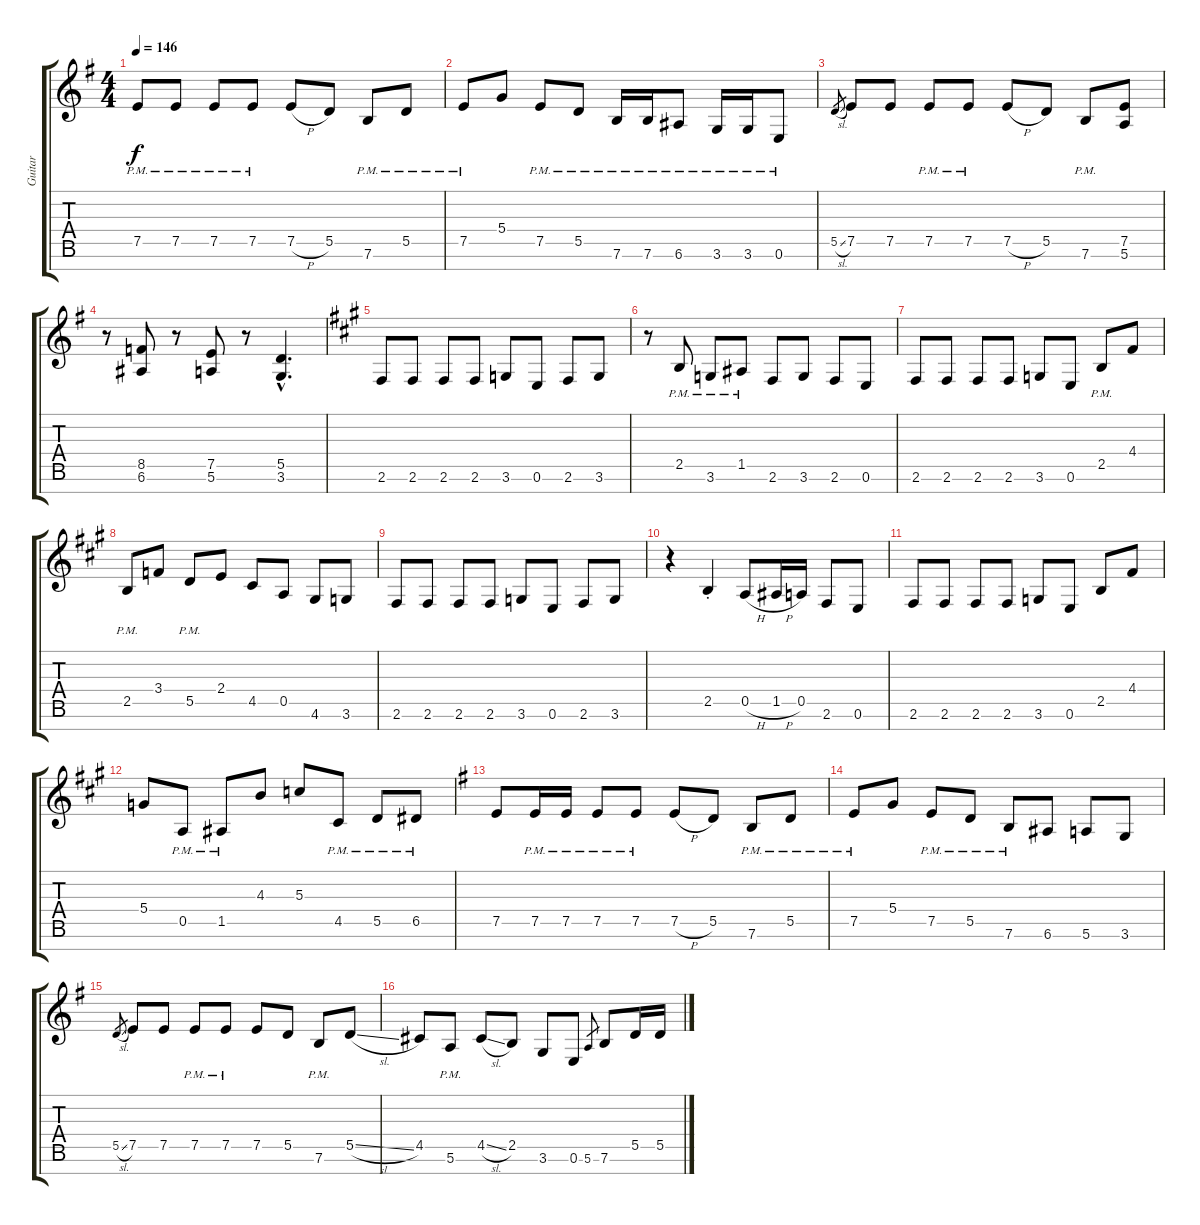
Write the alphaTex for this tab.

\track ("Guitar" "Guitar") {instrument distortionguitar}
\staff {score tabs}
\tuning (E4 B3 G3 D3 A2 E2 B1) {hide}
\ts (4 4)
\tempo 146
\clef g2
\ks g
7.5{pm}.8{dy f} 7.5{pm}.8 7.5{pm}.8 7.5{pm}.8 7.5{h}.8 5.5.8 7.6{pm}.8 5.5{pm}.8 |
7.5{pm}.8 5.4.8 7.5{pm}.8 5.5{pm}.8 7.6{pm}.16 7.6{pm}.16 6.6{pm}.8 3.6{pm}.16 3.6{pm}.16 0.6{pm}.8 |
5.5{sl}.8{gr} 7.5.8 7.5.8 7.5{pm}.8 7.5{pm}.8 7.5{h}.8 5.5.8 7.6{pm}.8 (7.5 5.6).8 |
r.8 (8.5 6.6).8 r.8 (7.5 5.6).8 r.8 (5.5{hac} 3.6{hac}).4{d} |
\ks a
2.6.8 2.6.8 2.6.8 2.6.8 3.6.8 0.6.8 2.6.8 3.6.8 |
r.8 2.5{pm}.8 3.6{pm}.8 1.5{pm}.8 2.6.8 3.6.8 2.6.8 0.6.8 |
2.6.8 2.6.8 2.6.8 2.6.8 3.6.8 0.6.8 2.5{pm}.8 4.4.8 |
2.5{pm}.8 3.4.8 5.5{pm}.8 2.4.8 4.5.8 0.5.8 4.6.8 3.6.8 |
2.6.8 2.6.8 2.6.8 2.6.8 3.6.8 0.6.8 2.6.8 3.6.8 |
r.4 2.5{st}.4 0.5{h}.8 1.5{h}.16 0.5.16 2.6.8 0.6.8 |
2.6.8 2.6.8 2.6.8 2.6.8 3.6.8 0.6.8 2.5.8 4.4.8 |
5.4.8 0.5{pm}.8 1.5{pm}.8 4.3.8 5.3.8 4.5{pm}.8 5.5{pm}.8 6.5{pm}.8 |
\ks g
7.5.8{volume 10 instrument distortionguitar} 7.5{pm}.16 7.5{pm}.16 7.5{pm}.8 7.5{pm}.8 7.5{h}.8 5.5.8 7.6{pm}.8 5.5{pm}.8 |
7.5{pm}.8 5.4.8 7.5{pm}.8 5.5{pm}.8 7.6{pm}.8 6.6.8 5.6.8 3.6.8 |
5.5{sl}.8{gr} 7.5.8 7.5.8 7.5{pm}.8 7.5{pm}.8 7.5.8 5.5.8 7.6{pm}.8 5.5{sl}.8 |
4.5.8 5.6{pm}.8 4.5{sl}.8 2.5.8 3.6.8 0.6.8 5.6.8{gr} 7.6.8 5.5.16 5.5.16
